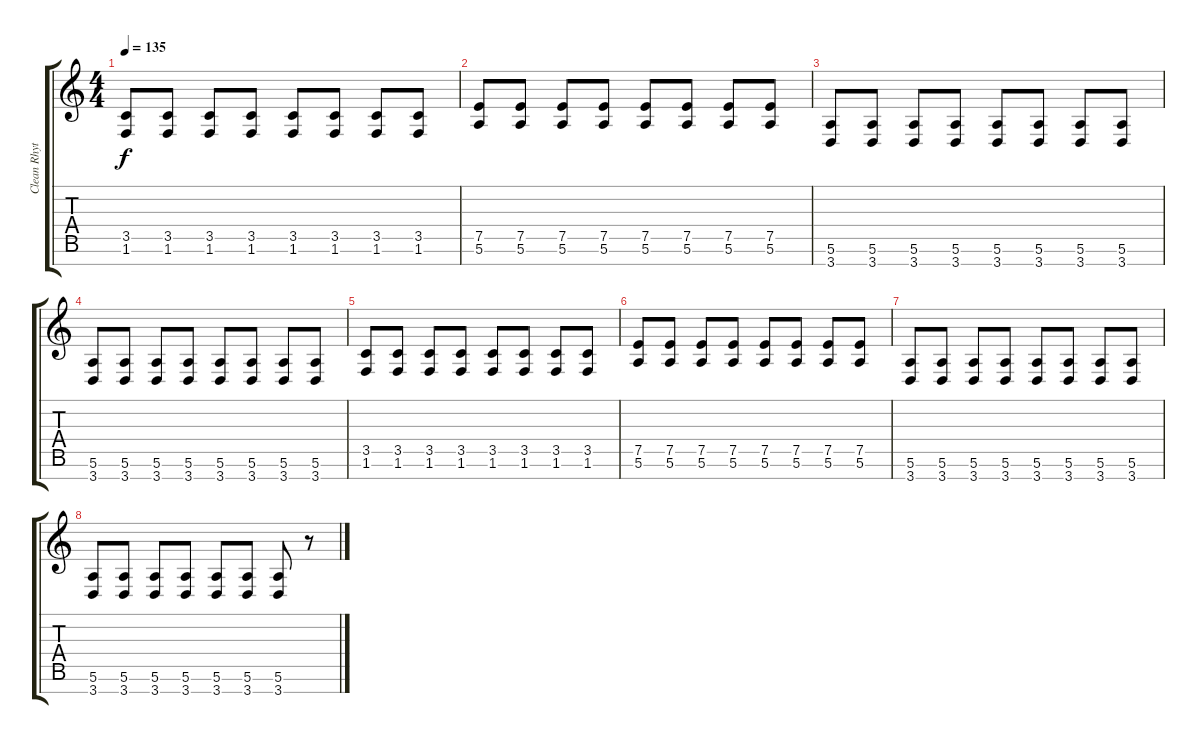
\track ("Clean Rhythm" "Clean Rhyt") {instrument electricguitarclean}
\staff {score tabs}
\tuning (E4 B3 G3 D3 A2 E2 B1) {hide}
\ts (4 4)
\tempo 135
\clef g2
\ks c
(3.5 1.6).8{dy f} (3.5 1.6).8 (3.5 1.6).8 (3.5 1.6).8 (3.5 1.6).8 (3.5 1.6).8 (3.5 1.6).8 (3.5 1.6).8 |
(7.5 5.6).8 (7.5 5.6).8 (7.5 5.6).8 (7.5 5.6).8 (7.5 5.6).8 (7.5 5.6).8 (7.5 5.6).8 (7.5 5.6).8 |
(5.6 3.7).8 (5.6 3.7).8 (5.6 3.7).8 (5.6 3.7).8 (5.6 3.7).8 (5.6 3.7).8 (5.6 3.7).8 (5.6 3.7).8 |
(5.6 3.7).8 (5.6 3.7).8 (5.6 3.7).8 (5.6 3.7).8 (5.6 3.7).8 (5.6 3.7).8 (5.6 3.7).8 (5.6 3.7).8 |
(3.5 1.6).8 (3.5 1.6).8 (3.5 1.6).8 (3.5 1.6).8 (3.5 1.6).8 (3.5 1.6).8 (3.5 1.6).8 (3.5 1.6).8 |
(7.5 5.6).8 (7.5 5.6).8 (7.5 5.6).8 (7.5 5.6).8 (7.5 5.6).8 (7.5 5.6).8 (7.5 5.6).8 (7.5 5.6).8 |
(5.6 3.7).8 (5.6 3.7).8 (5.6 3.7).8 (5.6 3.7).8 (5.6 3.7).8 (5.6 3.7).8 (5.6 3.7).8 (5.6 3.7).8 |
(5.6 3.7).8 (5.6 3.7).8 (5.6 3.7).8 (5.6 3.7).8 (5.6 3.7).8 (5.6 3.7).8 (5.6 3.7).8 r.8
